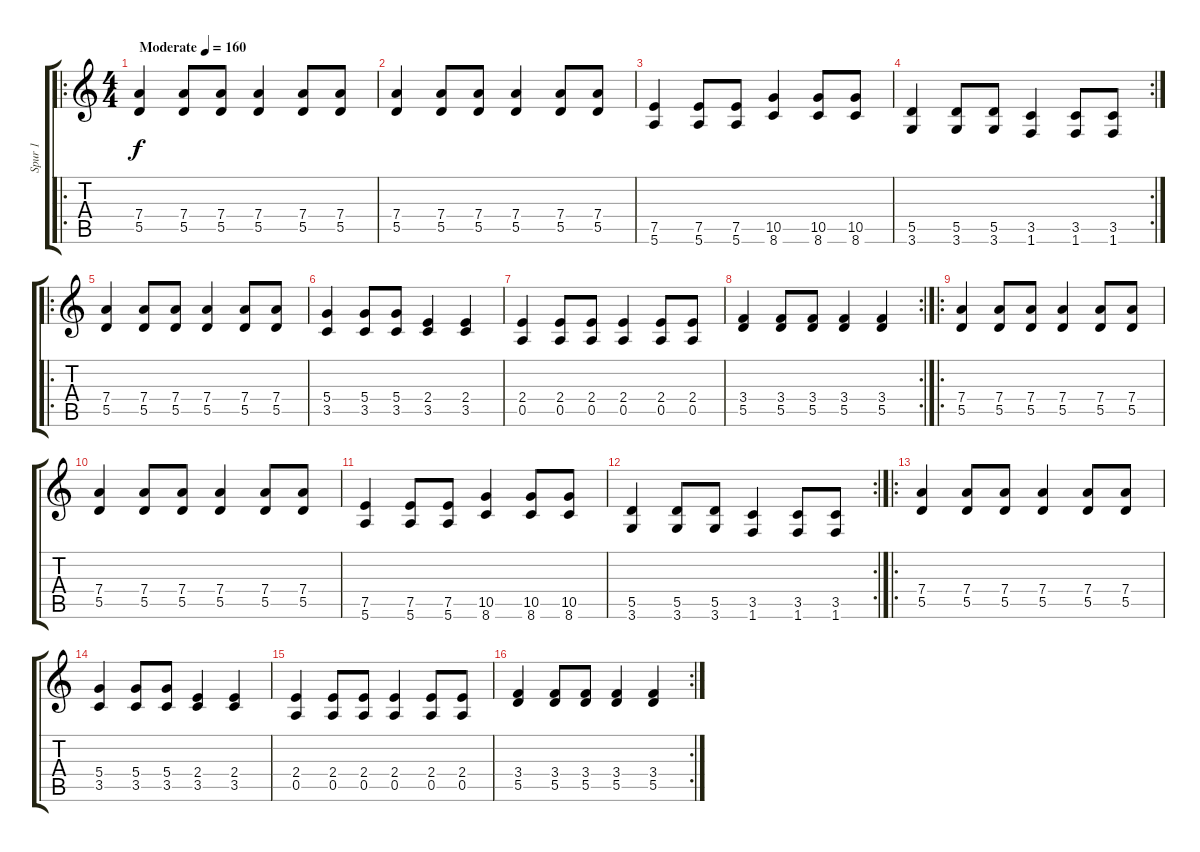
\track ("Spur 1" "Spur 1") {instrument acousticguitarsteel}
\staff {score tabs}
\tuning (E4 B3 G3 D3 A2 E2) {hide}
\ro
\ts (4 4)
\tempo (160 "Moderate")
\clef g2
\ks c
(7.4 5.5).4{dy f instrument acousticguitarsteel} (7.4 5.5).8 (7.4 5.5).8 (7.4 5.5).4 (7.4 5.5).8 (7.4 5.5).8 |
(7.4 5.5).4 (7.4 5.5).8 (7.4 5.5).8 (7.4 5.5).4 (7.4 5.5).8 (7.4 5.5).8 |
(7.5 5.6).4 (7.5 5.6).8 (7.5 5.6).8 (10.5 8.6).4 (10.5 8.6).8 (10.5 8.6).8 |
\rc 2
(5.5 3.6).4 (5.5 3.6).8 (5.5 3.6).8 (3.5 1.6).4 (3.5 1.6).8 (3.5 1.6).8 |
\ro
(7.4 5.5).4 (7.4 5.5).8 (7.4 5.5).8 (7.4 5.5).4 (7.4 5.5).8 (7.4 5.5).8 |
(5.4 3.5).4 (5.4 3.5).8 (5.4 3.5).8 (2.4 3.5).4 (2.4 3.5).4 |
(2.4 0.5).4 (2.4 0.5).8 (2.4 0.5).8 (2.4 0.5).4 (2.4 0.5).8 (2.4 0.5).8 |
\rc 2
(3.4 5.5).4 (3.4 5.5).8 (3.4 5.5).8 (3.4 5.5).4 (3.4 5.5).4 |
\ro
(7.4 5.5).4 (7.4 5.5).8 (7.4 5.5).8 (7.4 5.5).4 (7.4 5.5).8 (7.4 5.5).8 |
(7.4 5.5).4 (7.4 5.5).8 (7.4 5.5).8 (7.4 5.5).4 (7.4 5.5).8 (7.4 5.5).8 |
(7.5 5.6).4 (7.5 5.6).8 (7.5 5.6).8 (10.5 8.6).4 (10.5 8.6).8 (10.5 8.6).8 |
\rc 2
(5.5 3.6).4 (5.5 3.6).8 (5.5 3.6).8 (3.5 1.6).4 (3.5 1.6).8 (3.5 1.6).8 |
\ro
(7.4 5.5).4 (7.4 5.5).8 (7.4 5.5).8 (7.4 5.5).4 (7.4 5.5).8 (7.4 5.5).8 |
(5.4 3.5).4 (5.4 3.5).8 (5.4 3.5).8 (2.4 3.5).4 (2.4 3.5).4 |
(2.4 0.5).4 (2.4 0.5).8 (2.4 0.5).8 (2.4 0.5).4 (2.4 0.5).8 (2.4 0.5).8 |
\rc 2
(3.4 5.5).4 (3.4 5.5).8 (3.4 5.5).8 (3.4 5.5).4 (3.4 5.5).4
